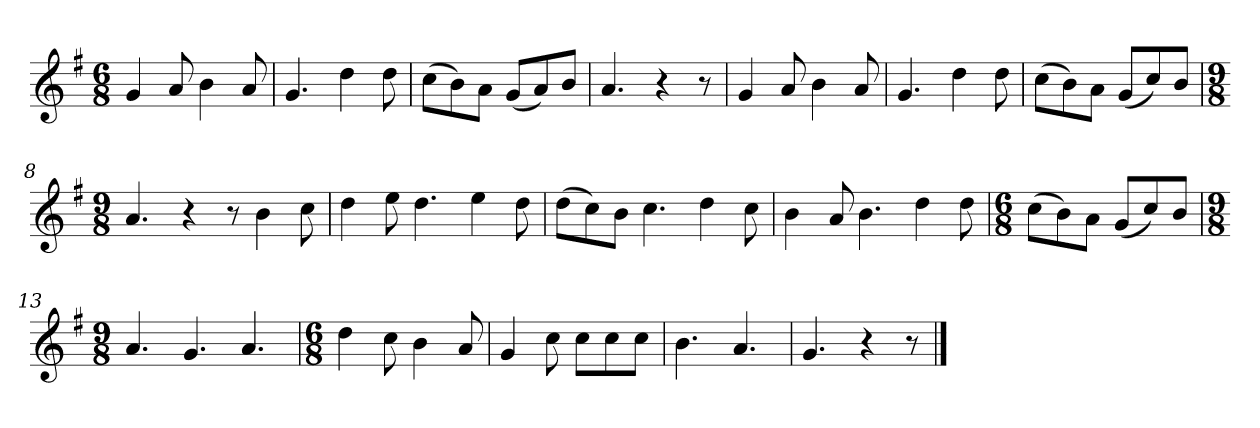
**kern
*part1
*staff1
*k[f#]
*M6/8
*MM120
=1
4g
8a
4b
8a
=2
4.g
4dd
8dd
=3
(8ccL
8b)
8aJ
(8gL
8a)
8bJ
=4
4.a
4r
8r
=5
4g
8a
4b
8a
=6
4.g
4dd
8dd
=7
(8ccL
8b)
8aJ
(8gL
8cc)
8bJ
=8
*M9/8
4.a
4r
8r
4b
8cc
=9
4dd
8ee
4.dd
4ee
8dd
=10
(8ddL
8cc)
8bJ
4.cc
4dd
8cc
=11
4b
8a
4.b
4dd
8dd
=12
*M6/8
(8ccL
8b)
8aJ
(8gL
8cc)
8bJ
=13
*M9/8
4.a
4.g
4.a
=14
*M6/8
4dd
8cc
4b
8a
=15
4g
8cc
8ccL
8cc
8ccJ
=16
4.b
4.a
=17
4.g
4r
8r
==
*-
